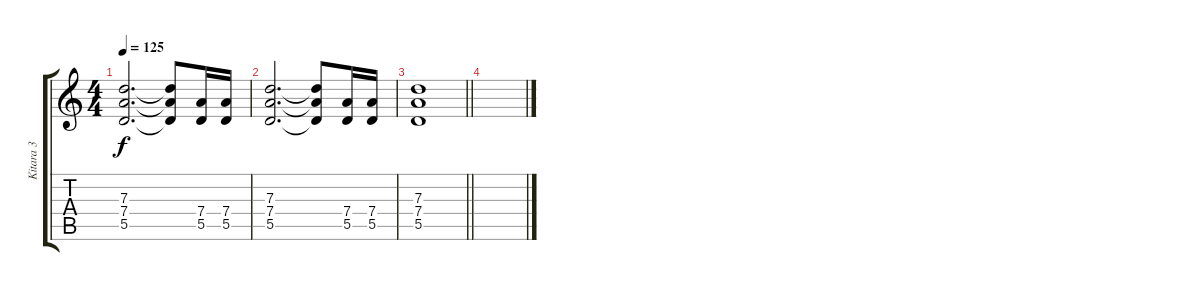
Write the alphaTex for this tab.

\track ("Kitara 3" "Kitara 3") {instrument overdrivenguitar}
\staff {score tabs}
\tuning (E4 B3 G3 D3 A2 E2) {hide}
\ts (4 4)
\tempo 125
\clef g2
\ks c
(7.3{t} 7.4{t} 5.5{t}).2{d dy f} (7.3{t} 7.4{t} 5.5{t}).8 (7.4 5.5).16 (7.4 5.5).16 |
(7.3 7.4 5.5).2{d} (7.3{t} 7.4{t} 5.5{t}).8 (7.4 5.5).16 (7.4 5.5).16 |
\barLineRight lightlight
(7.3 7.4 5.5).1 |
\section ("" "")
